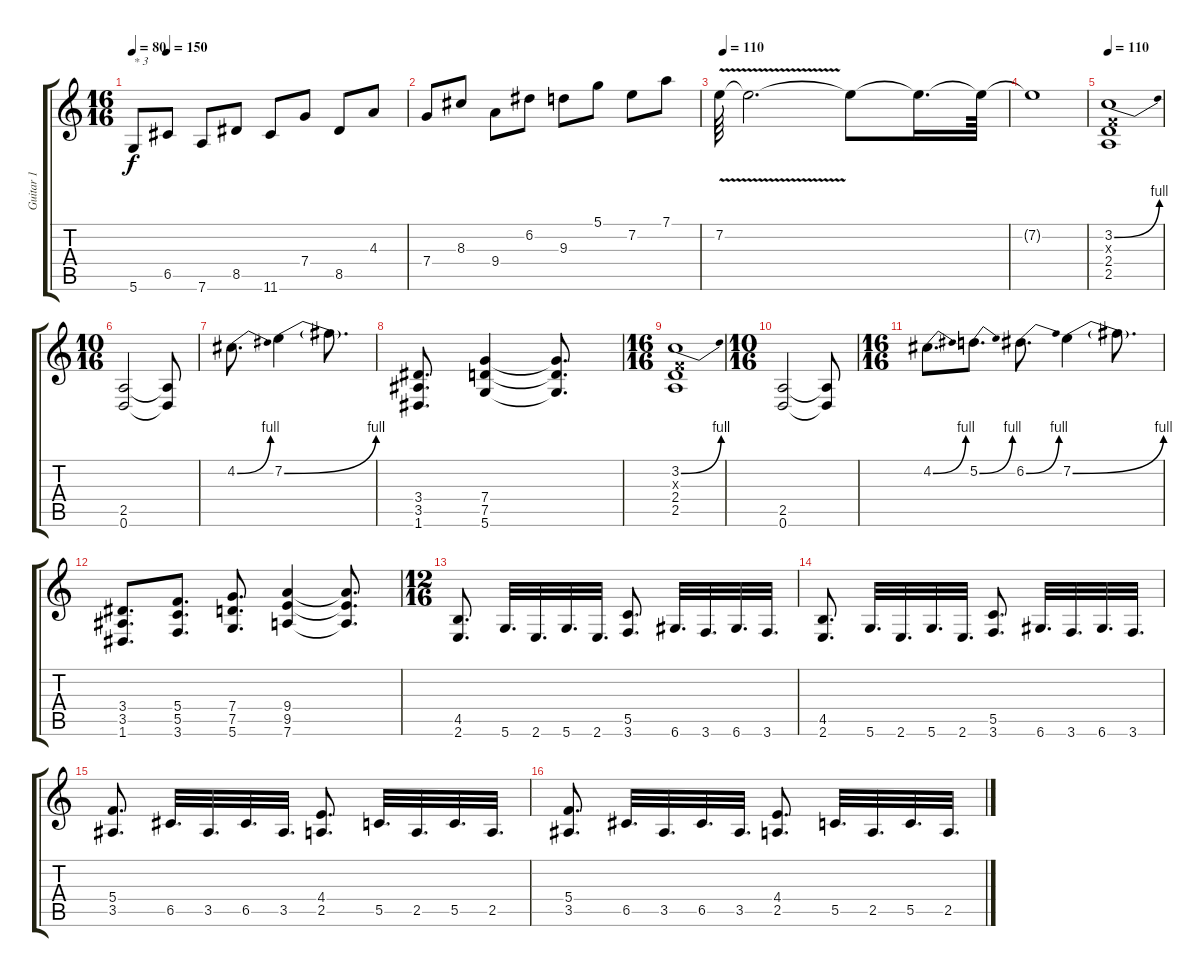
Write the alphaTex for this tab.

\track ("Guitar 1" "Guitar 1") {instrument distortionguitar}
\staff {score tabs}
\tuning (D4 A3 F3 C3 G2 D2) {hide}
\ts (16 16)
\tempo 80
\tempo (150 0.125)
\clef g2
\ks c
5.6.8{txt "* 3" dy f} 6.5.8 7.6.8 8.5.8 11.6.8 7.4.8 8.5.8 4.3.8 |
7.4.8 8.3.8 9.4.8 6.2.8 9.3.8 5.1.8 7.2.8 7.1.8 |
\tempo (110 0.015625)
7.2{v}.64 7.2{t}.2{d} 7.2{t}.8 7.2{t}.16{d} 7.2{t}.64 |
7.2{t}.1 |
\tempo 110
(3.2{be (bend 0 0 60 4)} 0.3{x} 2.4 2.5).1 |
\ts (10 16)
(2.5 0.6).2 (2.5{t} 0.6{t}).8 |
4.2{be (bend 0 0 60 4)}.8{d} 7.2{be (bend 0 0 60 4)}.4 7.2{t}.8{d} |
(3.4 3.5 1.6).8{d} (7.4 7.5 5.6).4 (7.4{t} 7.5{t} 5.6{t}).8{d} |
\ts (16 16)
(3.2{be (bend 0 0 60 4)} 0.3{x} 2.4 2.5).1 |
\ts (10 16)
(2.5 0.6).2 (2.5{t} 0.6{t}).8 |
\ts (16 16)
4.2{be (bend 0 0 60 4)}.8{d} 5.2{be (bend 0 0 60 4)}.8{d} 6.2{be (bend 0 0 60 4)}.8{d} 7.2{be (bend 0 0 60 4)}.4 7.2{t}.8{d} |
(3.4 3.5 1.6).8{d} (5.4 5.5 3.6).8{d} (7.4 7.5 5.6).8{d} (9.4 9.5 7.6).4 (9.4{t} 9.5{t} 7.6{t}).8{d} |
\ts (12 16)
(4.5 2.6).8{d} 5.6.32{d} 2.6.32{d} 5.6.32{d} 2.6.32{d} (5.5 3.6).8{d} 6.6.32{d} 3.6.32{d} 6.6.32{d} 3.6.32{d} |
(4.5 2.6).8{d} 5.6.32{d} 2.6.32{d} 5.6.32{d} 2.6.32{d} (5.5 3.6).8{d} 6.6.32{d} 3.6.32{d} 6.6.32{d} 3.6.32{d} |
(5.4 3.5).8{d} 6.5.32{d} 3.5.32{d} 6.5.32{d} 3.5.32{d} (4.4 2.5).8{d} 5.5.32{d} 2.5.32{d} 5.5.32{d} 2.5.32{d} |
(5.4 3.5).8{d} 6.5.32{d} 3.5.32{d} 6.5.32{d} 3.5.32{d} (4.4 2.5).8{d} 5.5.32{d} 2.5.32{d} 5.5.32{d} 2.5.32{d}
